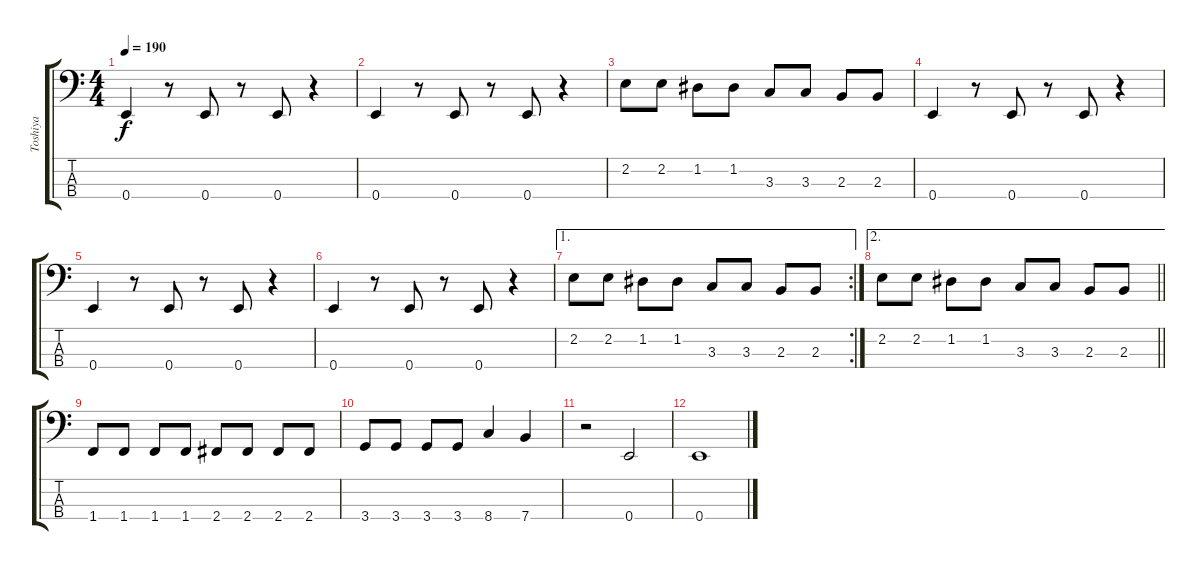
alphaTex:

\track ("Toshiya" "Toshiya") {instrument electricbasspick}
\staff {score tabs}
\tuning (G2 D2 A1 E1) {hide}
\ts (4 4)
\tempo 190
\clef f4
\ks c
0.4.4{dy f} r.8 0.4.8 r.8 0.4.8 r.4 |
0.4.4 r.8 0.4.8 r.8 0.4.8 r.4 |
2.2.8 2.2.8 1.2.8 1.2.8 3.3.8 3.3.8 2.3.8 2.3.8 |
0.4.4 r.8 0.4.8 r.8 0.4.8 r.4 |
0.4.4 r.8 0.4.8 r.8 0.4.8 r.4 |
0.4.4 r.8 0.4.8 r.8 0.4.8 r.4 |
\ae 1
\rc 2
2.2.8 2.2.8 1.2.8 1.2.8 3.3.8 3.3.8 2.3.8 2.3.8 |
\ae 2
\barLineRight lightlight
2.2.8 2.2.8 1.2.8 1.2.8 3.3.8 3.3.8 2.3.8 2.3.8 |
1.4.8 1.4.8 1.4.8 1.4.8 2.4.8 2.4.8 2.4.8 2.4.8 |
3.4.8 3.4.8 3.4.8 3.4.8 8.4.4 7.4.4 |
r.2 0.4.2 |
0.4.1
